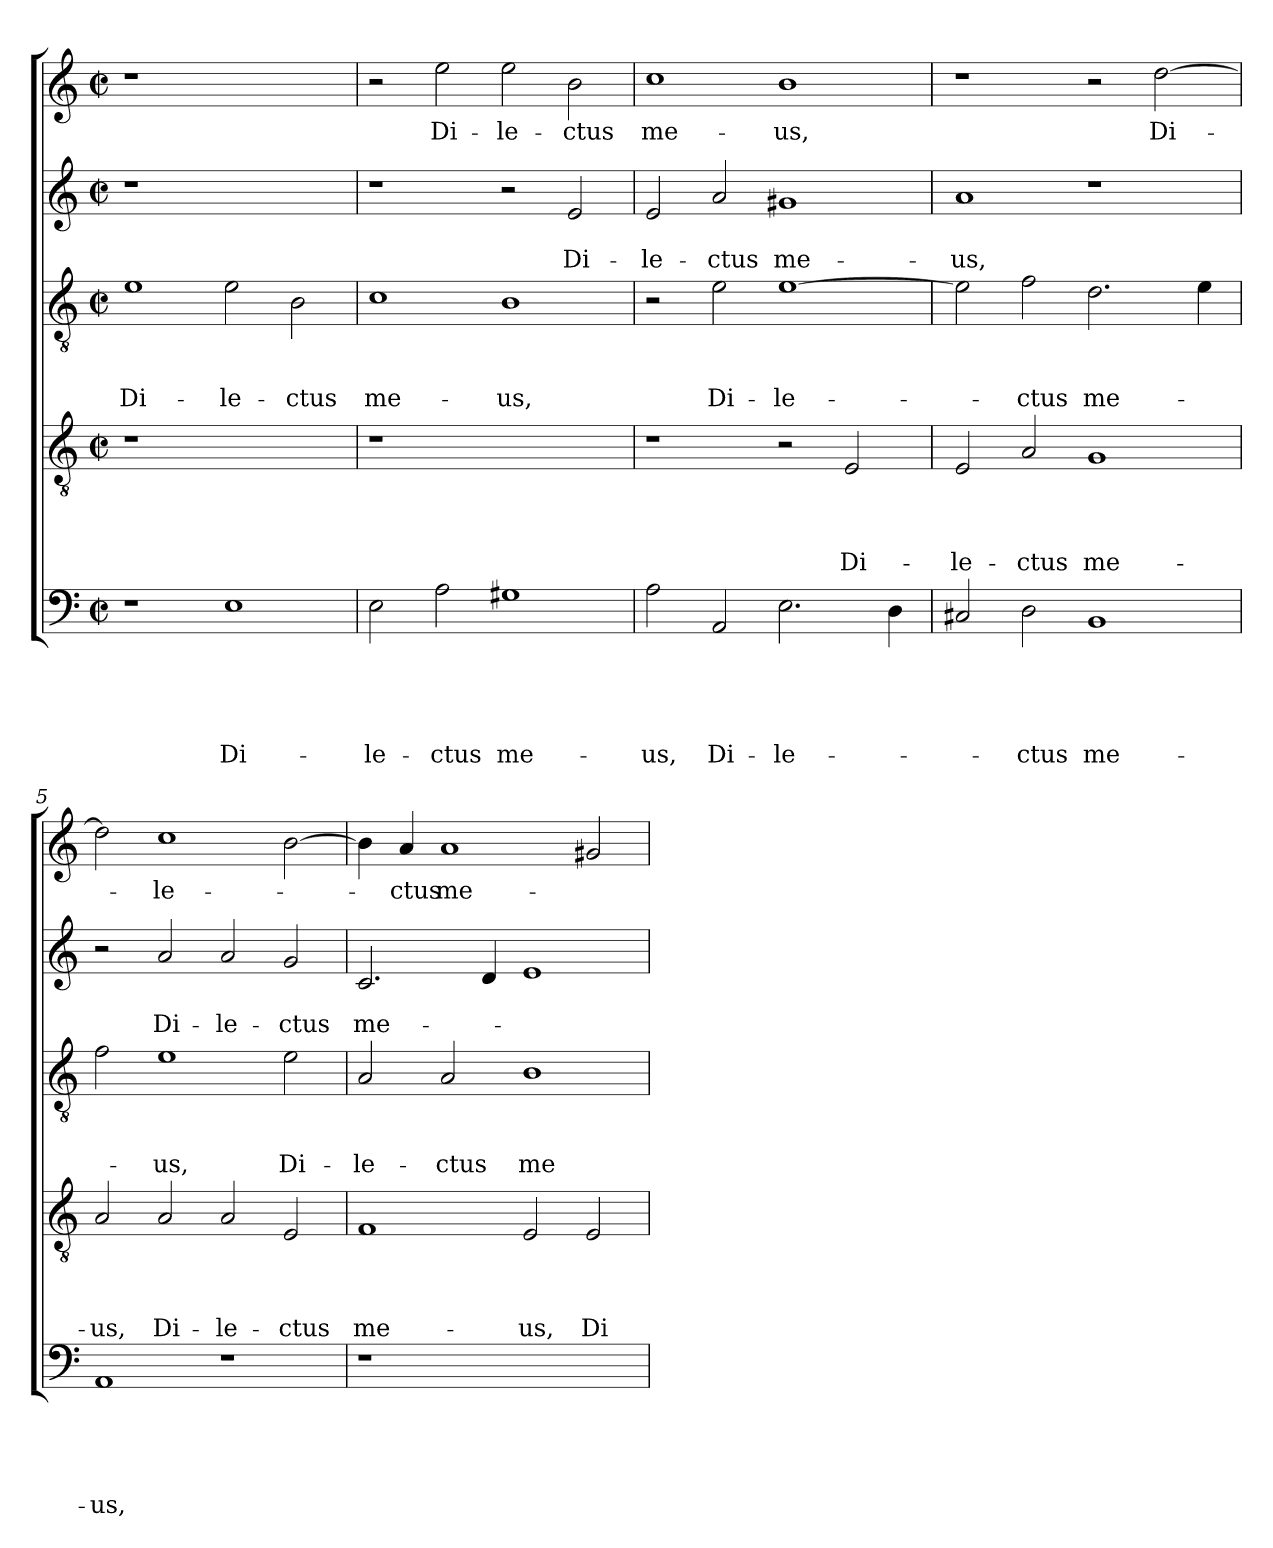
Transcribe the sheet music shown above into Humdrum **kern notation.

**kern	**text	**text	**text	**text	**text	**kern	**text	**text	**text	**text	**kern	**text	**text	**text	**kern	**text	**text	**kern	**text
*part5	*part5	*part5	*part5	*part5	*part5	*part4	*part4	*part4	*part4	*part4	*part3	*part3	*part3	*part3	*part2	*part2	*part2	*part1	*part1
*staff5	*staff5	*staff5	*staff5	*staff5	*staff5	*staff4	*staff4	*staff4	*staff4	*staff4	*staff3	*staff3	*staff3	*staff3	*staff2	*staff2	*staff2	*staff1	*staff1
*clefF4	*	*	*	*	*	*clefGv2	*	*	*	*	*clefGv2	*	*	*	*clefG2	*	*	*clefG2	*
*k[]	*	*	*	*	*	*k[]	*	*	*	*	*k[]	*	*	*	*k[]	*	*	*k[]	*
*C:	*	*	*	*	*	*C:	*	*	*	*	*C:	*	*	*	*C:	*	*	*C:	*
*M2/2	*	*	*	*	*	*M2/2	*	*	*	*	*M2/2	*	*	*	*M2/2	*	*	*M2/2	*
*met(c|)	*	*	*	*	*	*met(c|)	*	*	*	*	*met(c|)	*	*	*	*met(c|)	*	*	*met(c|)	*
=1	=1	=1	=1	=1	=1	=1	=1	=1	=1	=1	=1	=1	=1	=1	=1	=1	=1	=1	=1
1r	.	.	.	.	.	1r	.	.	.	.	1e	.	.	Di-	1r	.	.	1r	.
1E	.	.	.	.	Di-	1ryy	.	.	.	.	2e\	.	.	-le-	1ryy	.	.	1ryy	.
.	.	.	.	.	.	.	.	.	.	.	2B\	.	.	-ctus	.	.	.	.	.
=2	=2	=2	=2	=2	=2	=2	=2	=2	=2	=2	=2	=2	=2	=2	=2	=2	=2	=2	=2
2E\	.	.	.	.	-le-	1r	.	.	.	.	1c	.	.	me-	1r	.	.	2r	.
2A\	.	.	.	.	-ctus	.	.	.	.	.	.	.	.	.	.	.	.	2ee\	Di-
1G#X	.	.	.	.	me-	1ryy	.	.	.	.	1B	.	.	-us,	2r	.	.	2ee\	-le-
.	.	.	.	.	.	.	.	.	.	.	.	.	.	.	2e/	.	Di-	2b\	-ctus
=3	=3	=3	=3	=3	=3	=3	=3	=3	=3	=3	=3	=3	=3	=3	=3	=3	=3	=3	=3
2A\	.	.	.	.	-us,	1r	.	.	.	.	2r	.	.	.	2e/	.	-le-	1cc	me-
2AA/	.	.	.	.	Di-	.	.	.	.	.	2e\	.	.	Di-	2a/	.	-ctus	.	.
2.E\	.	.	.	.	-le-	2r	.	.	.	.	[1e	.	.	-le-	1g#X	.	me-	1b	-us,
.	.	.	.	.	.	2E/	.	.	.	Di-	.	.	.	.	.	.	.	.	.
4D\	.	.	.	.	.	.	.	.	.	.	.	.	.	.	.	.	.	.	.
=4	=4	=4	=4	=4	=4	=4	=4	=4	=4	=4	=4	=4	=4	=4	=4	=4	=4	=4	=4
2C#X/	.	.	.	.	.	2E/	.	.	.	-le-	2e\]	.	.	.	1a	.	-us,	1r	.
2D\	.	.	.	.	-ctus	2A/	.	.	.	-ctus	2f\	.	.	-ctus	.	.	.	.	.
1BB	.	.	.	.	me-	1G	.	.	.	me-	2.d\	.	.	me-	1r	.	.	2r	.
.	.	.	.	.	.	.	.	.	.	.	.	.	.	.	.	.	.	[2dd\	Di-
.	.	.	.	.	.	.	.	.	.	.	4e\	.	.	.	.	.	.	.	.
=5	=5	=5	=5	=5	=5	=5	=5	=5	=5	=5	=5	=5	=5	=5	=5	=5	=5	=5	=5
1AA	.	.	.	.	-us,	2A/	.	.	.	-us,	2f\	.	.	.	2r	.	.	2dd\]	.
.	.	.	.	.	.	2A/	.	.	.	Di-	1e	.	.	-us,	2a/	.	Di-	1cc	-le-
1r	.	.	.	.	.	2A/	.	.	.	-le-	.	.	.	.	2a/	.	-le-	.	.
.	.	.	.	.	.	2E/	.	.	.	-ctus	2e\	.	.	Di-	2g/	.	-ctus	[2b\	.
=6	=6	=6	=6	=6	=6	=6	=6	=6	=6	=6	=6	=6	=6	=6	=6	=6	=6	=6	=6
1r	.	.	.	.	.	1F	.	.	.	me-	2A/	.	.	-le-	2.c/	.	me-	4b\]	.
.	.	.	.	.	.	.	.	.	.	.	.	.	.	.	.	.	.	4a/	-ctus
.	.	.	.	.	.	.	.	.	.	.	2A/	.	.	-ctus	.	.	.	1a	me-
.	.	.	.	.	.	.	.	.	.	.	.	.	.	.	4d/	.	.	.	.
1ryy	.	.	.	.	.	2E/	.	.	.	-us,	1B	.	.	me-	1e	.	.	.	.
.	.	.	.	.	.	2E/	.	.	.	Di-	.	.	.	.	.	.	.	2g#X/	.
=	=	=	=	=	=	=	=	=	=	=	=	=	=	=	=	=	=	=	=
*-	*-	*-	*-	*-	*-	*-	*-	*-	*-	*-	*-	*-	*-	*-	*-	*-	*-	*-	*-
